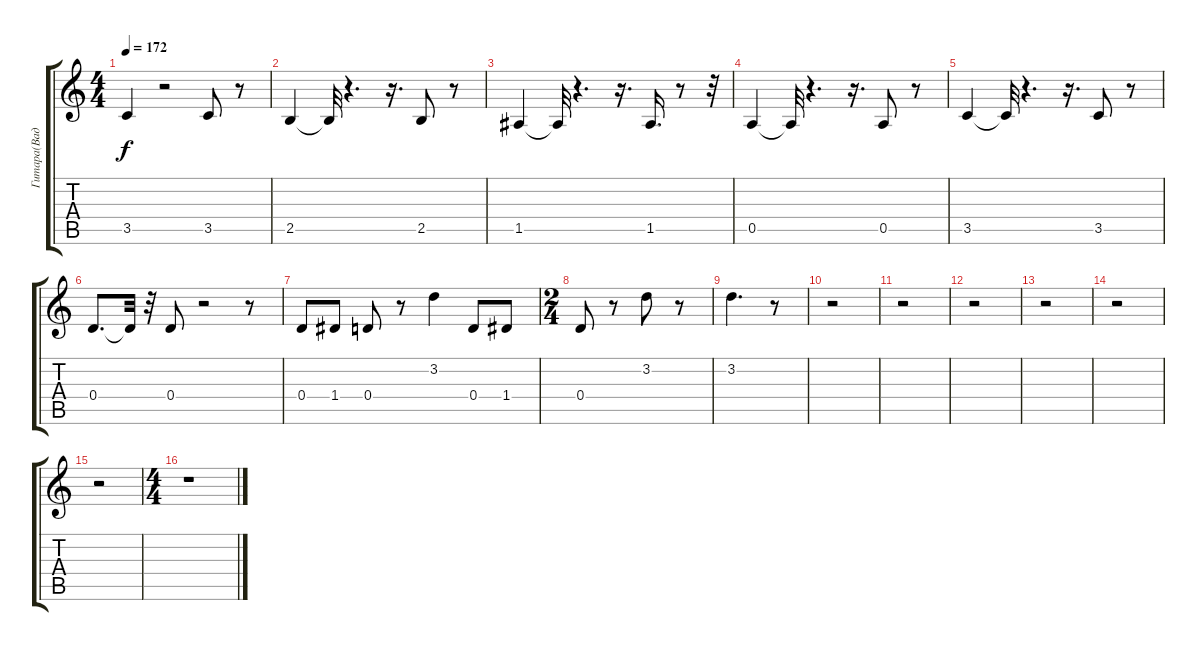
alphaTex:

\track ("Гитара(Вадим)" "Гитара(Вад") {instrument distortionguitar}
\staff {score tabs}
\tuning (E4 B3 G3 D3 A2 E2) {hide}
\ts (4 4)
\tempo 172
\clef g2
\ks c
3.5.4{dy f} r.2 3.5.8 r.8 |
2.5.4 2.5{t}.32 r.4{d} r.16{d} 2.5.8 r.8 |
1.5.4 1.5{t}.32 r.4{d} r.16{d} 1.5.16{d} r.8 r.32 |
0.5.4 0.5{t}.32 r.4{d} r.16{d} 0.5.8 r.8 |
3.5.4 3.5{t}.32 r.4{d} r.16{d} 3.5.8 r.8 |
0.4.8{d} 0.4{t}.32 r.32 0.4.8 r.2 r.8 |
0.4.8 1.4.8 0.4.8 r.8 3.2.4 0.4.8 1.4.8 |
\ts (2 4)
0.4.8 r.8 3.2.8 r.8 |
3.2.4{d} r.8 |
r.2 |
r.2 |
r.2 |
r.2 |
r.2 |
r.2 |
\ts (4 4)
r.1
